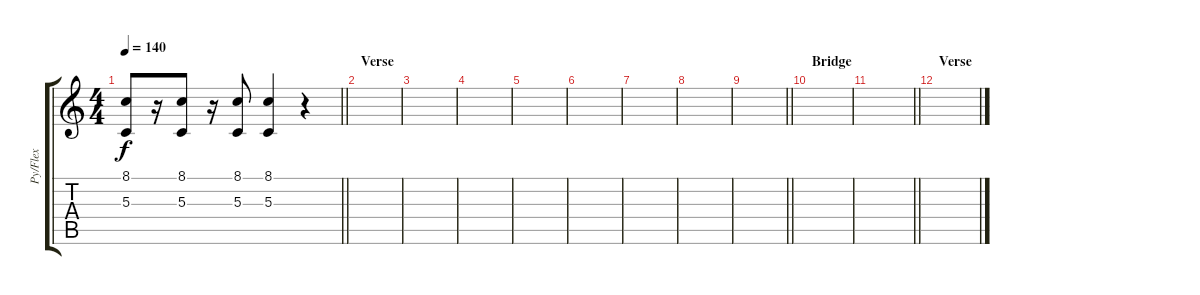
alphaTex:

\track ("Py/Flex" "Py/Flex") {instrument bagpipe}
\staff {score tabs}
\tuning (E4 B3 G3 D3 A2 E2) {hide}
\ts (4 4)
\tempo 140
\clef g2
\barLineRight lightlight
\ks c
(8.1 5.3).8{dy f} r.16 (8.1 5.3).8 r.16 (8.1 5.3).8 (8.1 5.3).4 r.4 |
\section ("" "Verse")
|
|
|
|
|
|
|
\barLineRight lightlight
|
\section ("" "Bridge")
|
\barLineRight lightlight
|
\section ("" "Verse")
